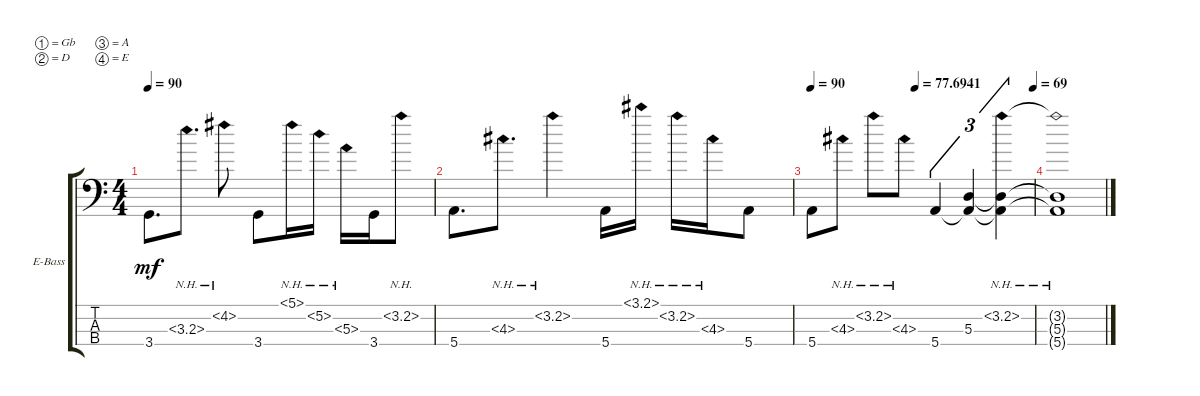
\defaultSystemsLayout 4
\bracketExtendMode groupsimilarinstruments
\firstSystemTrackNameOrientation horizontal
\otherSystemsTrackNameOrientation horizontal
\track ("Electric Bass" "E-Bass") {instrument electricbassfinger}
\staff {score tabs}
\tuning (Gb2 D2 A1 E1)
\ts (4 4)
\tempo 90
\clef f4
\ks c
3.4.8{d dy mf} 3.3{nh}.8{d} 4.2{nh}.8 3.4.8 5.1{nh}.16 5.2{nh}.16 5.3{nh}.16 3.4.16 3.2{nh}.8 |
5.4.8{d} 4.3{nh}.8{d} 3.2{nh}.4 5.4.16 3.1{nh}.16 3.2{nh}.16 4.3{nh}.16 5.4.8 |
\tempo 90
\tempo (77.6941 0.46875)
\tempo (69 1)
5.4.8 4.3{nh}.8 3.2{nh}.8 4.3{nh}.8 5.4.4{tu (3 2)} (5.3 5.4{t}).4{tu (3 2)} (3.2{nh} 5.4{t} 5.3{t}).4{tu (3 2)} |
(5.4{t} 5.3{t} 3.2{nh t}).1
